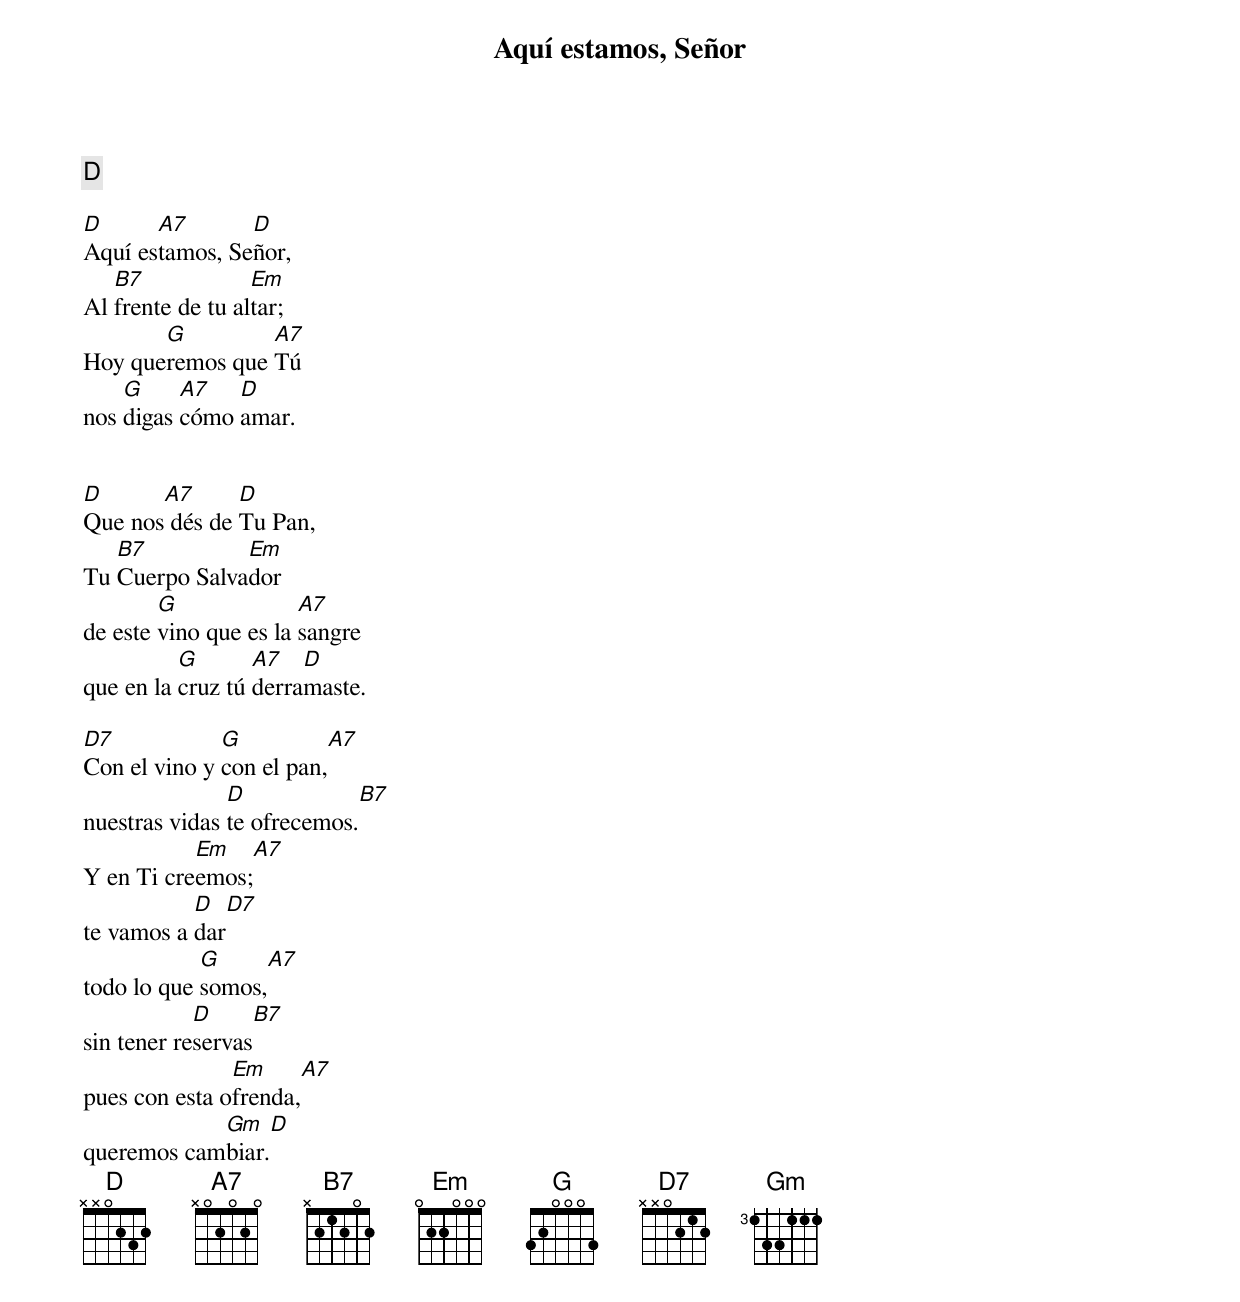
{title:Aquí estamos, Señor}
{c:D}

[D]Aquí es[A7]tamos, Se[D]ñor,
Al [B7]frente de tu al[Em]tar;
Hoy que[G]remos que [A7]Tú
nos [G]digas [A7]cómo [D]amar.


[D]Que nos[A7] dés de [D]Tu Pan,
Tu [B7]Cuerpo Salva[Em]dor
de este [G]vino que es la [A7]sangre
que en la [G]cruz tú [A7]derra[D]maste.

[D7]Con el vino y [G]con el pan,[A7]
nuestras vidas [D]te ofrecemos.[B7]
Y en Ti cre[Em]emos;[A7]
te vamos a [D]dar[D7]
todo lo que [G]somos,[A7]
sin tener re[D]servas[B7]
pues con esta o[Em]frenda,[A7]
queremos cam[Gm]biar.[D]
